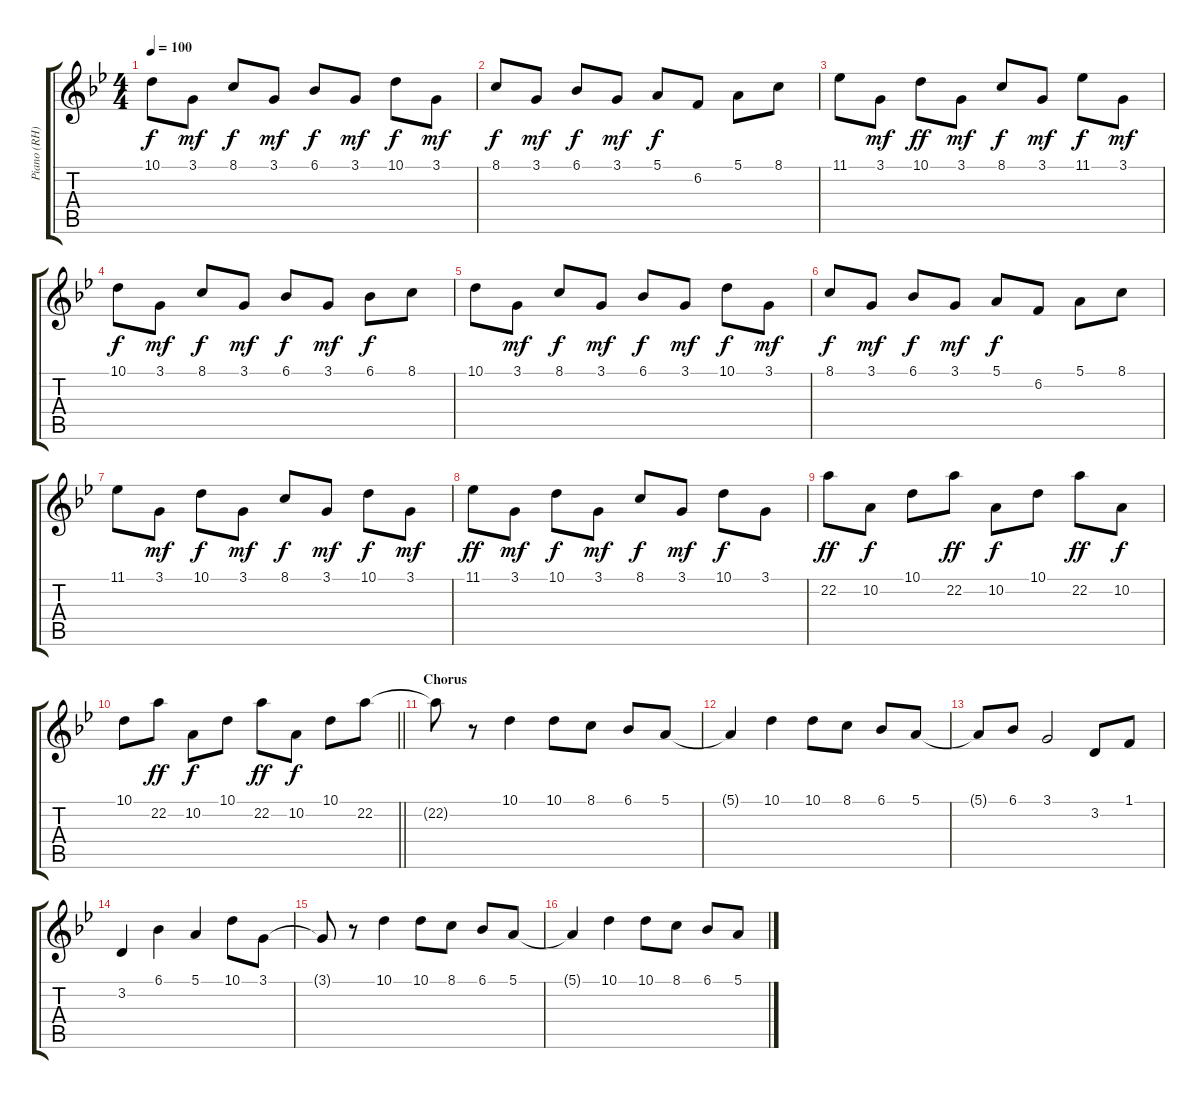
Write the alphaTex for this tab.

\track ("Piano (RH)" "Piano (RH)") {instrument acousticgrandpiano}
\staff {score tabs}
\tuning (E4 B3 G3 D3 A2 E2) {hide}
\ts (4 4)
\tempo 100
\clef g2
\ks gminor
10.1.8{dy f} 3.1.8{dy mf} 8.1.8{dy f} 3.1.8{dy mf} 6.1.8{dy f} 3.1.8{dy mf} 10.1.8{dy f} 3.1.8{dy mf} |
8.1.8{dy f} 3.1.8{dy mf} 6.1.8{dy f} 3.1.8{dy mf} 5.1.8{dy f} 6.2.8 5.1.8 8.1.8 |
11.1.8 3.1.8{dy mf} 10.1.8{dy ff} 3.1.8{dy mf} 8.1.8{dy f} 3.1.8{dy mf} 11.1.8{dy f} 3.1.8{dy mf} |
10.1.8{dy f} 3.1.8{dy mf} 8.1.8{dy f} 3.1.8{dy mf} 6.1.8{dy f} 3.1.8{dy mf} 6.1.8{dy f} 8.1.8 |
10.1.8 3.1.8{dy mf} 8.1.8{dy f} 3.1.8{dy mf} 6.1.8{dy f} 3.1.8{dy mf} 10.1.8{dy f} 3.1.8{dy mf} |
8.1.8{dy f} 3.1.8{dy mf} 6.1.8{dy f} 3.1.8{dy mf} 5.1.8{dy f} 6.2.8 5.1.8 8.1.8 |
11.1.8 3.1.8{dy mf} 10.1.8{dy f} 3.1.8{dy mf} 8.1.8{dy f} 3.1.8{dy mf} 10.1.8{dy f} 3.1.8{dy mf} |
11.1.8{dy ff} 3.1.8{dy mf} 10.1.8{dy f} 3.1.8{dy mf} 8.1.8{dy f} 3.1.8{dy mf} 10.1.8{dy f} 3.1.8 |
22.2.8{dy ff} 10.2.8{dy f} 10.1.8 22.2.8{dy ff} 10.2.8{dy f} 10.1.8 22.2.8{dy ff} 10.2.8{dy f} |
\barLineRight lightlight
10.1.8 22.2.8{dy ff} 10.2.8{dy f} 10.1.8 22.2.8{dy ff} 10.2.8{dy f} 10.1.8 22.2.8 |
\section ("" "Chorus")
22.2{t}.8 r.8 10.1.4 10.1.8 8.1.8 6.1.8 5.1.8 |
5.1{t}.4 10.1.4 10.1.8 8.1.8 6.1.8 5.1.8 |
5.1{t}.8 6.1.8 3.1.2 3.2.8 1.1.8 |
3.2.4 6.1.4 5.1.4 10.1.8 3.1.8 |
3.1{t}.8 r.8 10.1.4 10.1.8 8.1.8 6.1.8 5.1.8 |
5.1{t}.4 10.1.4 10.1.8 8.1.8 6.1.8 5.1.8
